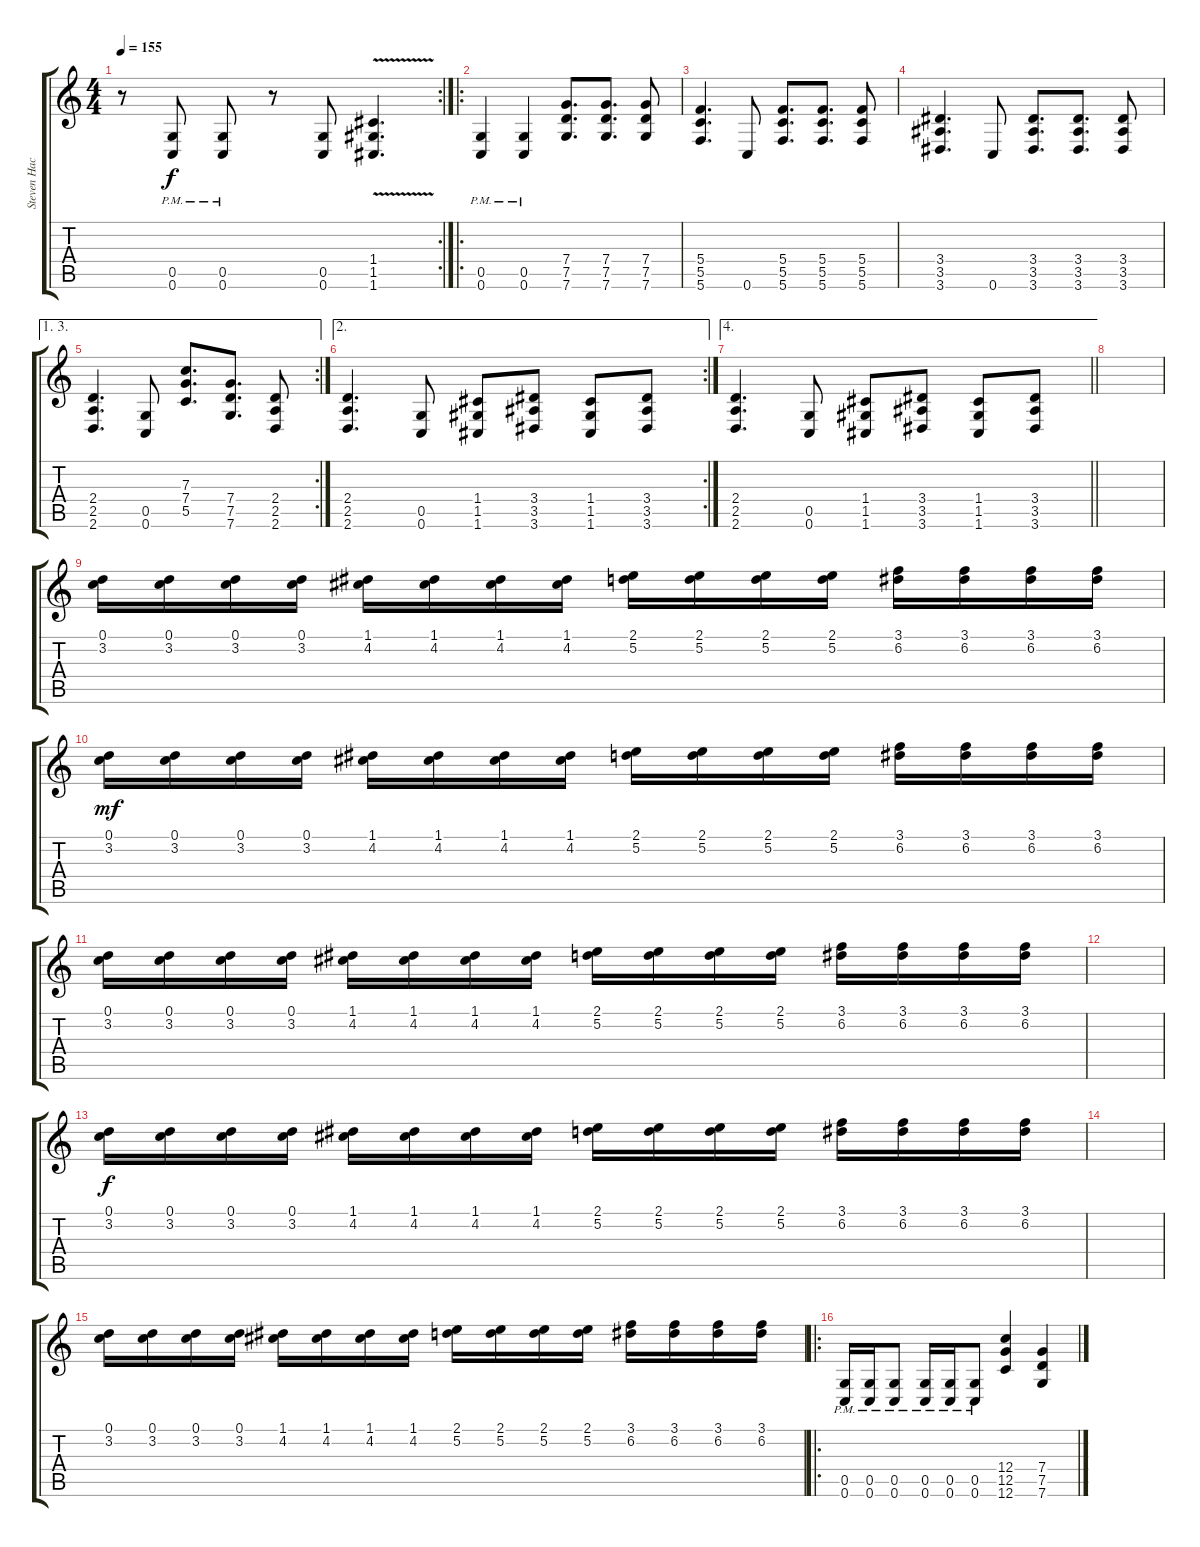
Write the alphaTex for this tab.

\track ("Steven Hackney 2" "Steven Hac") {instrument distortionguitar}
\staff {score tabs}
\tuning (D4 A3 F3 C3 G2 C2) {hide}
\rc 2
\ts (4 4)
\tempo 155
\clef g2
\ks c
r.8{dy f} (0.5{pm} 0.6).8 (0.5{pm} 0.6).8 r.8 (0.5 0.6).8 (1.4 1.5 1.6{v}).4{d} |
\ro
(0.5{pm} 0.6).4 (0.5{pm} 0.6).4 (7.4 7.5 7.6).8{d} (7.4 7.5 7.6).8{d} (7.4 7.5 7.6).8 |
(5.4 5.5 5.6).4{d} 0.6.8 (5.4 5.5 5.6).8{d} (5.4 5.5 5.6).8{d} (5.4 5.5 5.6).8 |
(3.4 3.5 3.6).4{d} 0.6.8 (3.4 3.5 3.6).8{d} (3.4 3.5 3.6).8{d} (3.4 3.5 3.6).8 |
\ae (1 3)
\rc 2
(2.4 2.5 2.6).4{d} (0.5 0.6).8 (7.3 7.4 5.5).8{d} (7.4 7.5 7.6).8{d} (2.4 2.5 2.6).8 |
\ae 2
\rc 1
(2.4 2.5 2.6).4{d} (0.5 0.6).8 (1.4 1.5 1.6).8 (3.4 3.5 3.6).8 (1.4 1.5 1.6).8 (3.4 3.5 3.6).8 |
\ae 4
\barLineRight lightlight
(2.4 2.5 2.6).4{d} (0.5 0.6).8 (1.4 1.5 1.6).8 (3.4 3.5 3.6).8 (1.4 1.5 1.6).8 (3.4 3.5 3.6).8 |
|
(0.1 3.2).16 (0.1 3.2).16 (0.1 3.2).16 (0.1 3.2).16 (1.1 4.2).16 (1.1 4.2).16 (1.1 4.2).16 (1.1 4.2).16 (2.1 5.2).16 (2.1 5.2).16 (2.1 5.2).16 (2.1 5.2).16 (3.1 6.2).16 (3.1 6.2).16 (3.1 6.2).16 (3.1 6.2).16 |
(0.1 3.2).16{dy mf} (0.1 3.2).16 (0.1 3.2).16 (0.1 3.2).16 (1.1 4.2).16 (1.1 4.2).16 (1.1 4.2).16 (1.1 4.2).16 (2.1 5.2).16 (2.1 5.2).16 (2.1 5.2).16 (2.1 5.2).16 (3.1 6.2).16 (3.1 6.2).16 (3.1 6.2).16 (3.1 6.2).16 |
(0.1 3.2).16 (0.1 3.2).16 (0.1 3.2).16 (0.1 3.2).16 (1.1 4.2).16 (1.1 4.2).16 (1.1 4.2).16 (1.1 4.2).16 (2.1 5.2).16 (2.1 5.2).16 (2.1 5.2).16 (2.1 5.2).16 (3.1 6.2).16 (3.1 6.2).16 (3.1 6.2).16 (3.1 6.2).16 |
|
(0.1 3.2).16{dy f} (0.1 3.2).16 (0.1 3.2).16 (0.1 3.2).16 (1.1 4.2).16 (1.1 4.2).16 (1.1 4.2).16 (1.1 4.2).16 (2.1 5.2).16 (2.1 5.2).16 (2.1 5.2).16 (2.1 5.2).16 (3.1 6.2).16 (3.1 6.2).16 (3.1 6.2).16 (3.1 6.2).16 |
|
(0.1 3.2).16 (0.1 3.2).16 (0.1 3.2).16 (0.1 3.2).16 (1.1 4.2).16 (1.1 4.2).16 (1.1 4.2).16 (1.1 4.2).16 (2.1 5.2).16 (2.1 5.2).16 (2.1 5.2).16 (2.1 5.2).16 (3.1 6.2).16 (3.1 6.2).16 (3.1 6.2).16 (3.1 6.2).16 |
\ro
(0.5{pm} 0.6).16 (0.5{pm} 0.6).16 (0.5{pm} 0.6).8 (0.5{pm} 0.6).16 (0.5{pm} 0.6).16 (0.5{pm} 0.6).8 (12.4 12.5 12.6).4 (7.4 7.5 7.6).4
